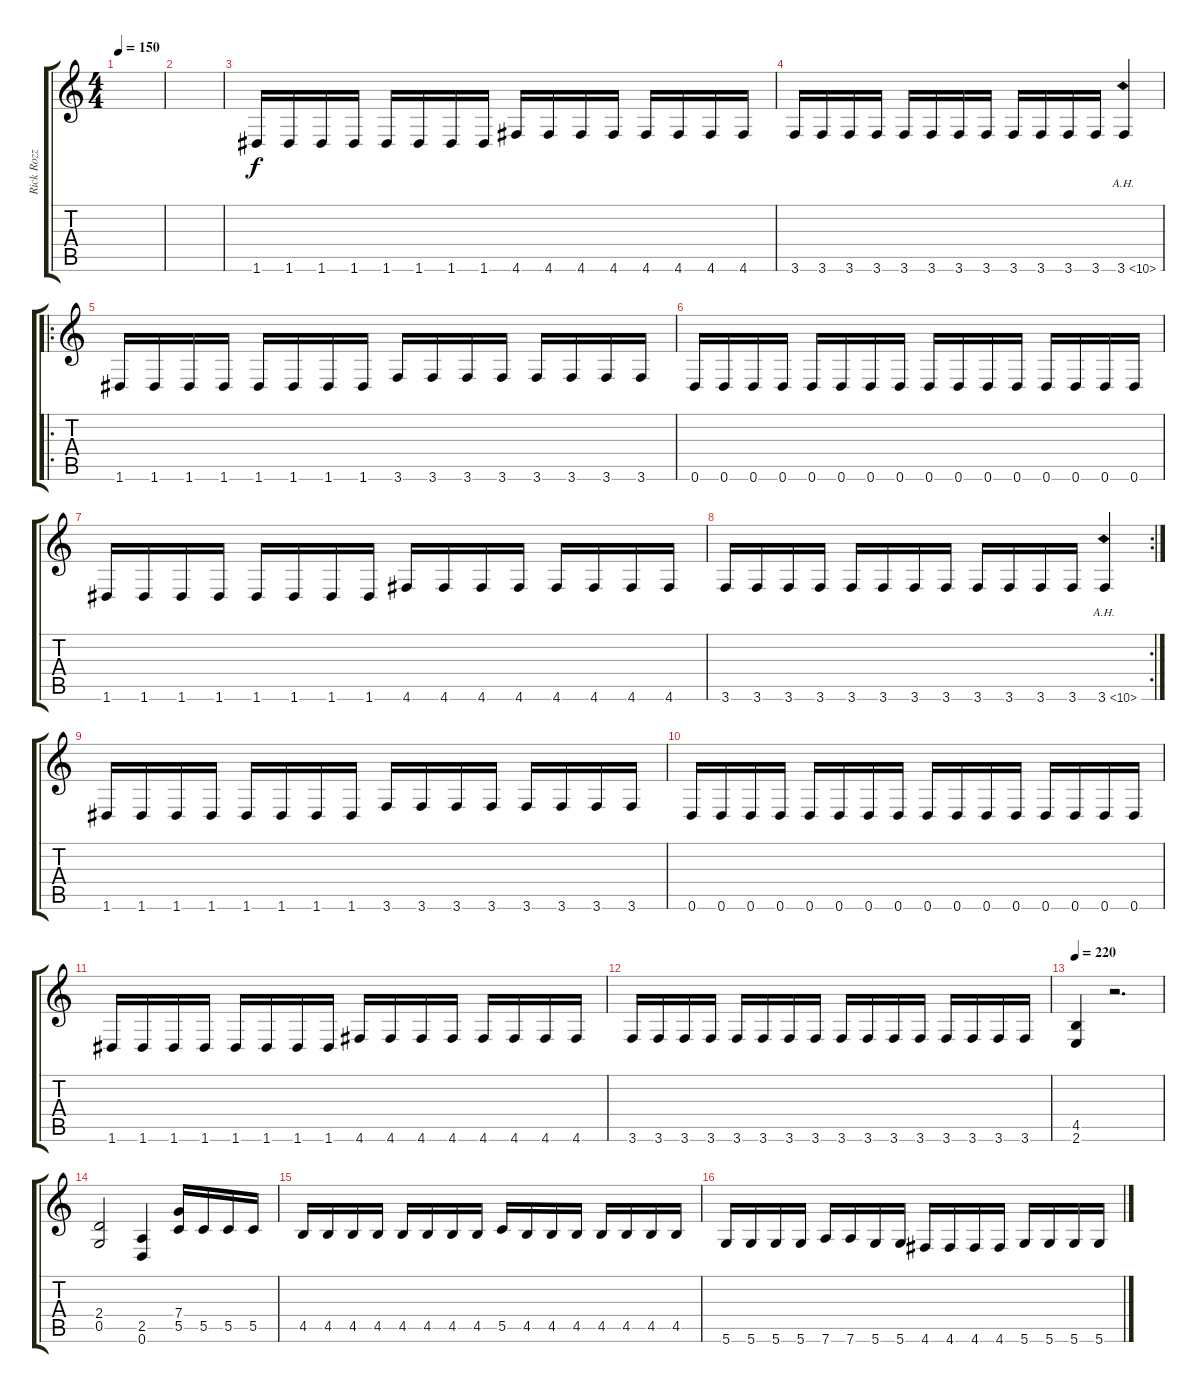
\track ("Rick Rozz" "Rick Rozz") {instrument distortionguitar}
\staff {score tabs}
\tuning (D4 A3 F3 C3 G2 D2) {hide}
\ts (4 4)
\tempo 150
\clef g2
\ks c
|
|
1.6.16 1.6.16 1.6.16 1.6.16 1.6.16 1.6.16 1.6.16 1.6.16 4.6.16 4.6.16 4.6.16 4.6.16 4.6.16 4.6.16 4.6.16 4.6.16 |
3.6.16 3.6.16 3.6.16 3.6.16 3.6.16 3.6.16 3.6.16 3.6.16 3.6.16 3.6.16 3.6.16 3.6.16 3.6{ah 7}.4{instrument distortionguitar} |
\ro
1.6.16 1.6.16 1.6.16 1.6.16 1.6.16 1.6.16 1.6.16 1.6.16 3.6.16 3.6.16 3.6.16 3.6.16 3.6.16 3.6.16 3.6.16 3.6.16 |
0.6.16 0.6.16 0.6.16 0.6.16 0.6.16 0.6.16 0.6.16 0.6.16 0.6.16 0.6.16 0.6.16 0.6.16 0.6.16 0.6.16 0.6.16 0.6.16 |
1.6.16 1.6.16 1.6.16 1.6.16 1.6.16 1.6.16 1.6.16 1.6.16 4.6.16 4.6.16 4.6.16 4.6.16 4.6.16 4.6.16 4.6.16 4.6.16 |
\rc 2
3.6.16 3.6.16 3.6.16 3.6.16 3.6.16 3.6.16 3.6.16 3.6.16 3.6.16 3.6.16 3.6.16 3.6.16 3.6{ah 7}.4{instrument distortionguitar} |
1.6.16 1.6.16 1.6.16 1.6.16 1.6.16 1.6.16 1.6.16 1.6.16 3.6.16 3.6.16 3.6.16 3.6.16 3.6.16 3.6.16 3.6.16 3.6.16 |
0.6.16 0.6.16 0.6.16 0.6.16 0.6.16 0.6.16 0.6.16 0.6.16 0.6.16 0.6.16 0.6.16 0.6.16 0.6.16 0.6.16 0.6.16 0.6.16 |
1.6.16 1.6.16 1.6.16 1.6.16 1.6.16 1.6.16 1.6.16 1.6.16 4.6.16 4.6.16 4.6.16 4.6.16 4.6.16 4.6.16 4.6.16 4.6.16 |
3.6.16 3.6.16 3.6.16 3.6.16 3.6.16 3.6.16 3.6.16 3.6.16 3.6.16 3.6.16 3.6.16 3.6.16 3.6.16 3.6.16 3.6.16 3.6.16 |
\tempo 220
(4.5 2.6).4 r.2{d} |
(2.4 0.5).2 (2.5 0.6).4 (7.4 5.5).16 5.5.16 5.5.16 5.5.16 |
4.5.16 4.5.16 4.5.16 4.5.16 4.5.16 4.5.16 4.5.16 4.5.16 5.5.16 4.5.16 4.5.16 4.5.16 4.5.16 4.5.16 4.5.16 4.5.16 |
5.6.16 5.6.16 5.6.16 5.6.16 7.6.16 7.6.16 5.6.16 5.6.16 4.6.16 4.6.16 4.6.16 4.6.16 5.6.16 5.6.16 5.6.16 5.6.16
